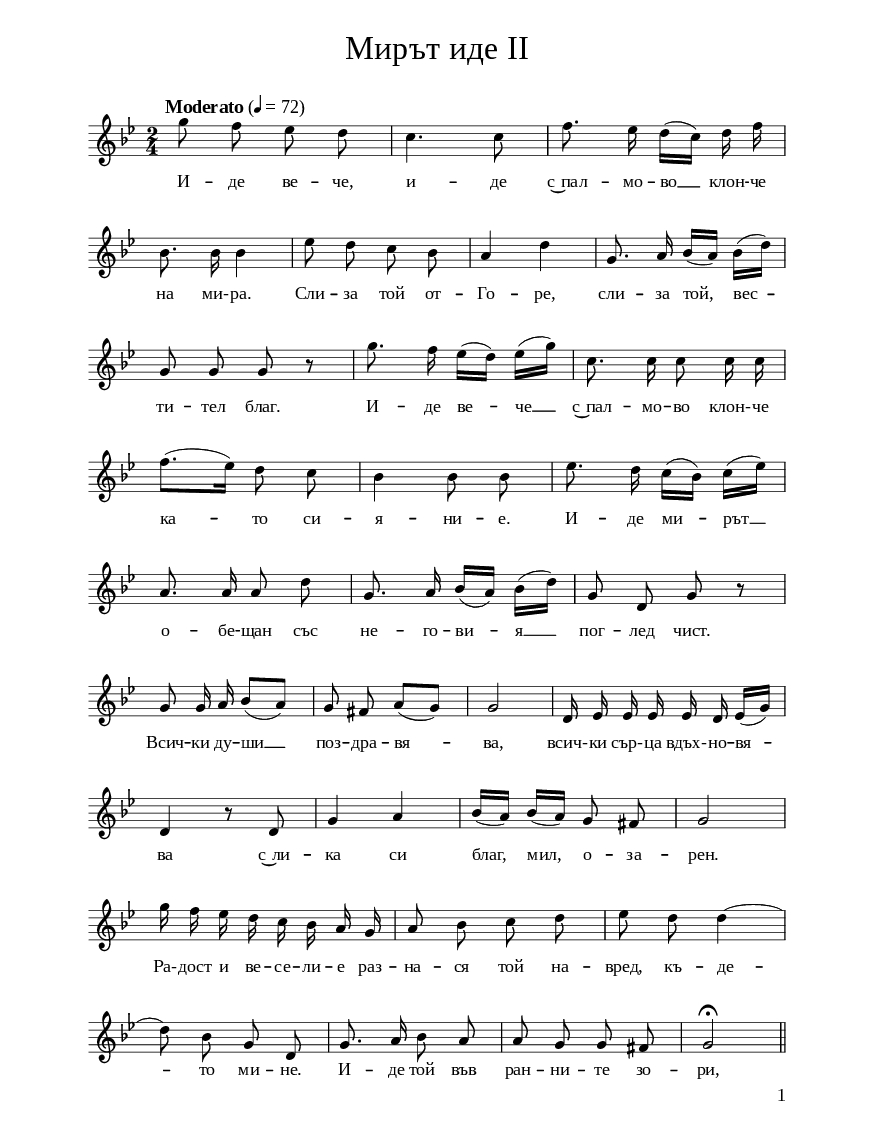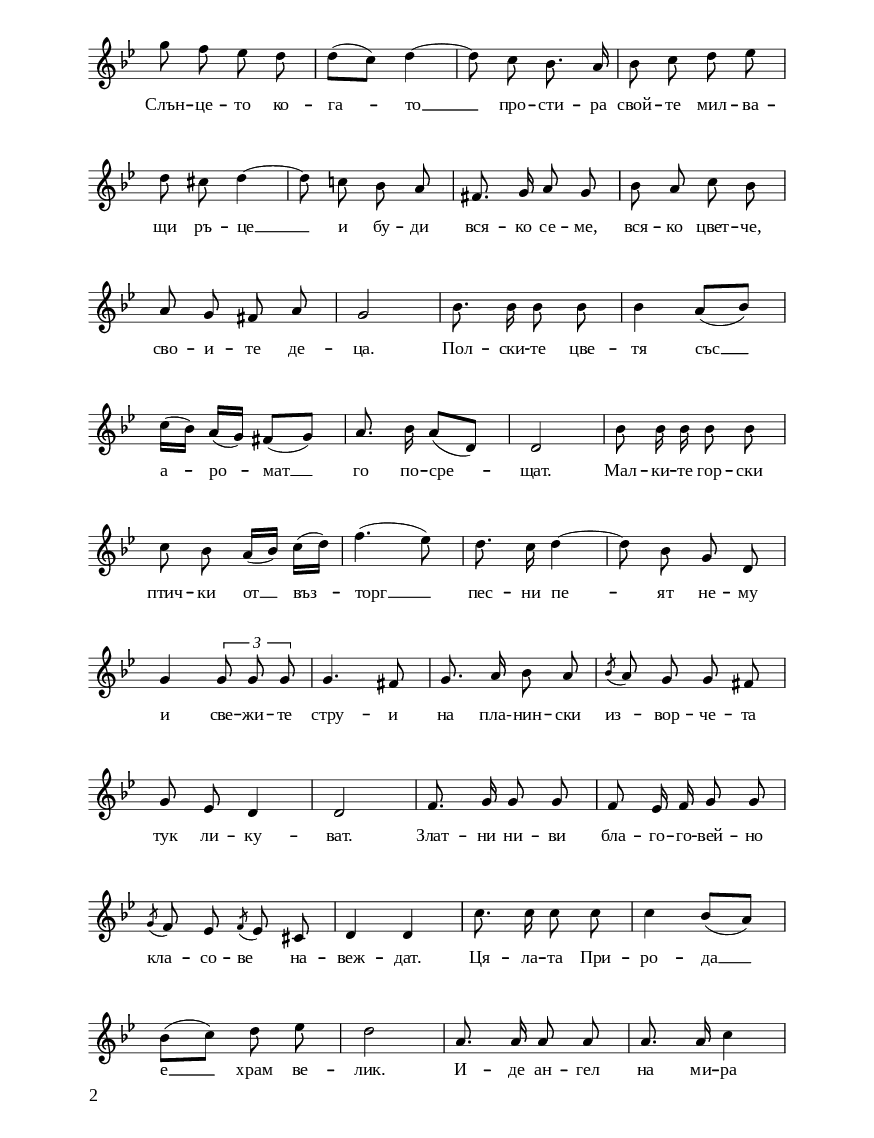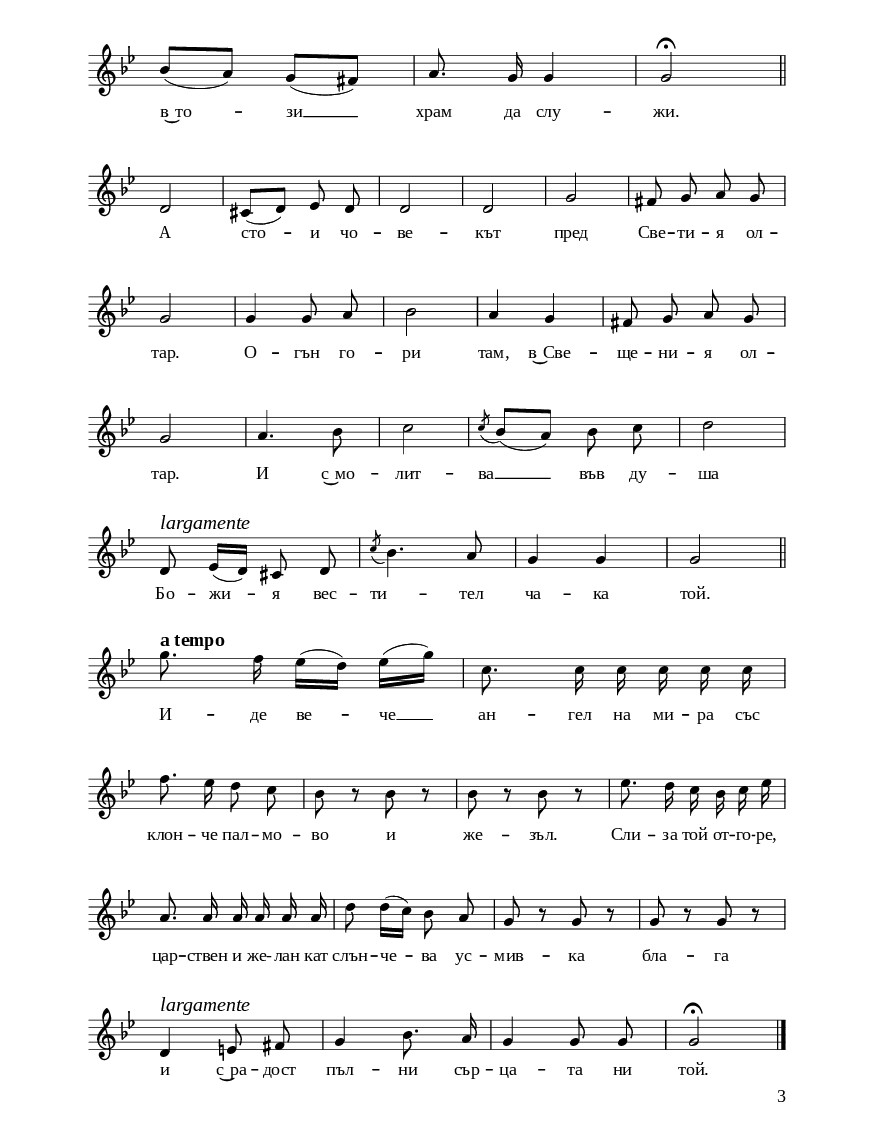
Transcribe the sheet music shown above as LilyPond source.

\version "2.24.3"

% include paper part and global functions
\include "include/globals.ily"

\bookpart {
  \label #'ref158
  \tocItem \markup "Мирът иде II"
  \include "include/bookpart-paper.ily"
  \score {
    \include "include/score-layout.ily"

    \new Voice \relative c' {
      \clef treble
      \key g \minor
      \time 2/4
      \tempoFunc "Moderato" 4 "72"
      \autoBeamOff
      g''8 f ees d | \noBreak
      c4. c8 | \noBreak
      f8. ees16 d([c]) d f | \break

      bes,8. bes16 bes4 | \noBreak
      ees8 d c bes | \noBreak
      a4 d | \noBreak
      g,8. a16 bes([a]) bes ([d]) | \break

      g,8 g g r | \noBreak
      g'8. f16 ees([d]) ees([g]) | \noBreak
      c,8. c16 c8 c16 c | \break

      f8.([ees16]) d8 c | \noBreak
      bes4 bes8 bes | \noBreak
      ees8. d16 c([bes]) c([ees]) | \break

      a,8. a16 a8 d | \noBreak
      g,8. a16 bes([a]) bes([d]) | \noBreak
      g,8 d g r | \break

      g8 g16 a bes8([a]) | \noBreak
      g fis a([g]) | \noBreak
      g2 | \noBreak
      d16 ees ees ees ees d ees([g]) | \break

      d4 r8 d | \noBreak
      g4 a | \noBreak
      bes16 ([a]) bes ([a]) g8 fis | \noBreak
      g2 | \break

      g'16 f ees d c bes a g | \noBreak
      a8 bes c d | \noBreak
      ees d d4~ | \break

      d8 bes g d | \noBreak
      g8. a16 bes8 a | \noBreak
      a g g fis | \noBreak
      g2\fermata | \bar "||" \break

      g'8 f ees d | \noBreak
      d([c]) d4~ | \noBreak
      d8 c bes8. a16 | \noBreak
      bes8 c d ees | \break

      d cis d4~ | \noBreak
      d8 c! bes a | \noBreak
      fis8. g16 a8 g | \noBreak
      bes a c bes | \break

      a g fis a | \noBreak
      g2 | \noBreak
      bes8. bes16 bes8 bes | \noBreak
      bes4 a8([bes]) | \break

      c16([bes]) a([g]) fis8([g]) | \noBreak
      a8. bes16 a8([d,]) | \noBreak
      d2 | \noBreak
      bes'8 bes16 bes bes8 bes | \break

      c bes a16([bes]) c([d]) | \noBreak
      f4.(ees8) | \noBreak
      d8. c16 d4~ | \noBreak
      d8 bes g d | \break

      g4 \times 2/3 { g8 g g }  | \noBreak
      g4. fis8 | \noBreak
      g8. a16 bes8 a | \noBreak
      \acciaccatura { bes } a g g fis | \break

      g ees d4 | \noBreak
      d2 | \noBreak
      f8. g16 g8 g | \noBreak
      f ees16 f g8 g | \break

      \acciaccatura { g } f ees \acciaccatura { f } ees  cis | \noBreak
      d4 d | \noBreak
      c'8. c16 c8 c | \noBreak
      c4 bes8([a]) | \break

      bes([c]) d ees | \noBreak
      d2 | \noBreak
      a8. a16 a8 a | \noBreak
      a8. a16 c4 | \break

      bes8([a]) g([fis]) | \noBreak
      a8. g16 g4
      g2\fermata \bar "||" | \break
      d2 \noBreak

      cis8([d]) ees d | \noBreak
      d2 | \noBreak
      d | \noBreak
      g | \noBreak
      fis8 g a g | \break

      g2 | \noBreak
      g4 g8 a | \noBreak
      bes2 | \noBreak
      a4 g | \noBreak
      fis8 g a g | \break

      g2 | \noBreak
      a4. bes8 | \noBreak
      c2 | \noBreak
      \acciaccatura { c8 } bes([a]) bes c | \noBreak
      d2 | \break

      d,8^\markup{\huge \italic { largamente } } ees16([d]) cis8 d | \noBreak
      \acciaccatura { c' } bes4. a8 | \noBreak
      g4 g | \noBreak
      g2 | \bar "||" \break

      \tempo "a tempo" g'8. f16 ees([d]) ees([g]) | \noBreak
      c,8. c16 c c c c | \break

      f8. ees16 d8 c | \noBreak
      bes8 r  bes r | bes r bes r | \noBreak
      ees8. d16 c bes c ees | \break

      a,8. a16 a a a a | \noBreak
      d8 d16([c]) bes8 a | \noBreak
      g8 r g r | g r g r | \break

      d4^\markup{ \huge \italic { largamente } } e8 fis | \noBreak
      g4 bes8. a16 | \noBreak
      g4 g8 g | \noBreak
      g2 \fermata \bar "|."
    }

    \addlyrics {
      И -- де ве -- че, | и -- де | "с~пал" -- мо -- во __ клон -- че |
      на "ми-" -- ра. | Сли -- за той от -- | Го -- ре, | сли -- за той, вес -- |
      ти -- тел благ. | И -- де ве -- че __ | "с~пал" -- мо -- во "клон-" -- че |
      ка -- то си -- | я -- ни -- е. | И -- де ми -- рът __ |
      о -- бе -- щан със | не -- го -- ви -- я __ | пог -- лед чист. |
      Всич -- ки ду -- ши __ | поз -- дра -- вя -- | ва, | "всич-" -- ки "сър-" -- ца "вдъх-" -- но -- вя -- |
      ва "с~ли" -- | ка си | благ, мил, о -- за -- | рен. |
      "Ра-" -- дост и ве -- се -- ли -- е раз -- | на -- ся той на -- | вред, къ -- де --
      то ми -- не. | И -- де той във  | ран -- ни -- те зо -- | ри, |
      Слън -- це -- то ко -- | га -- то __ про -- сти -- ра свой -- те мил -- ва -- |
      щи ръ -- це __ и бу -- ди | вся -- ко се -- ме, | вся -- ко цвет -- че, |
      сво -- и -- те де -- | ца. Пол -- ски -- те цве -- | тя със __ |
      а -- ро -- мат __ | го по -- сре -- | щат. Мал -- ки -- те гор -- ски |
      птич -- ки от __ въз -- | торг __ | пес -- ни пе -- ят не -- му |
      и све -- жи -- те | стру -- и | на "пла-" -- нин -- ски | из -- вор -- че -- та |
      тук ли -- ку -- | ват. | Злат -- ни ни -- ви | бла -- го -- го -- вей -- но |
      кла -- со -- ве на -- | веж -- дат. | Ця -- ла -- та При -- | ро -- да __ |
      е __ храм ве -- | лик. | И -- де ан -- гел | на ми -- ра |
      "в~то" -- зи __ | храм да слу -- | жи. | А |
      сто -- и чо -- | ве -- | кът | пред | Све -- ти -- я ол -- |
      тар. | О -- гън го -- | ри | там, "в~Све" -- | ще -- ни -- я ол -- |
      тар. | И "с~мо" -- | лит -- | ва __ във ду -- | ша |
      Бо -- жи -- я вес -- | ти -- тел | ча -- ка | той. |
      И -- де ве -- че __ | ан -- гел на ми -- ра със |
      клон -- че пал -- мо -- | во и же -- зъл. | Сли -- за той от -- го -- ре, |
      цар -- ствен и "же-" -- лан кат | слън -- че -- ва ус -- | мив -- ка бла -- га |
      и "с~ра" -- дост | пъл -- ни сър -- | ца -- та ни той. |
    }

    \header {
      title = \titleFunc "Мирът иде II" "Mirăt ide II"
    }

    \midi{}

  } % score


} % bookpart
